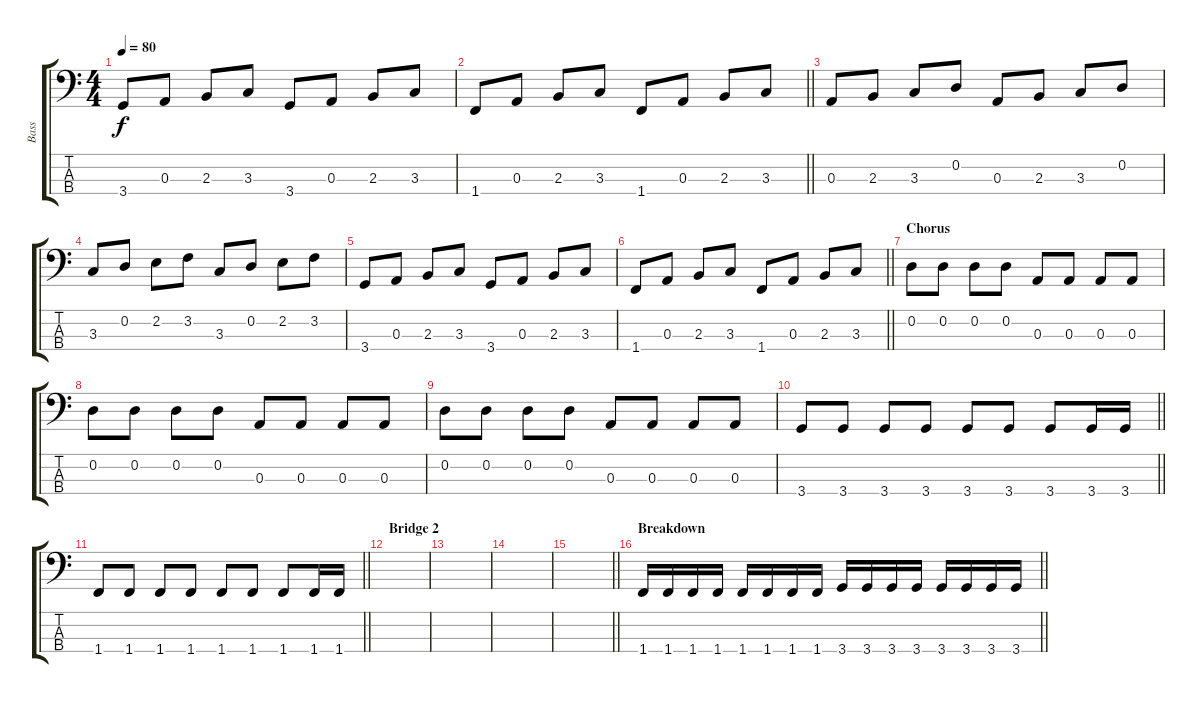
\track ("Bass " "Bass ") {instrument electricbassfinger}
\staff {score tabs}
\tuning (G2 D2 A1 E1) {hide}
\ts (4 4)
\tempo 80
\clef f4
\ks c
3.4.8{dy f} 0.3.8 2.3.8 3.3.8 3.4.8 0.3.8 2.3.8 3.3.8 |
\barLineRight lightlight
1.4.8 0.3.8 2.3.8 3.3.8 1.4.8 0.3.8 2.3.8 3.3.8 |
0.3.8 2.3.8 3.3.8 0.2.8 0.3.8 2.3.8 3.3.8 0.2.8 |
3.3.8 0.2.8 2.2.8 3.2.8 3.3.8 0.2.8 2.2.8 3.2.8 |
3.4.8 0.3.8 2.3.8 3.3.8 3.4.8 0.3.8 2.3.8 3.3.8 |
\barLineRight lightlight
1.4.8 0.3.8 2.3.8 3.3.8 1.4.8 0.3.8 2.3.8 3.3.8 |
\section ("" "Chorus")
0.2.8 0.2.8 0.2.8 0.2.8 0.3.8 0.3.8 0.3.8 0.3.8 |
0.2.8 0.2.8 0.2.8 0.2.8 0.3.8 0.3.8 0.3.8 0.3.8 |
0.2.8 0.2.8 0.2.8 0.2.8 0.3.8 0.3.8 0.3.8 0.3.8 |
\barLineRight lightlight
3.4.8 3.4.8 3.4.8 3.4.8 3.4.8 3.4.8 3.4.8 3.4.16 3.4.16 |
\barLineRight lightlight
1.4.8 1.4.8 1.4.8 1.4.8 1.4.8 1.4.8 1.4.8 1.4.16 1.4.16 |
\section ("" "Bridge 2")
|
|
|
\barLineRight lightlight
|
\section ("" "Breakdown")
\barLineRight lightlight
1.4.16 1.4.16 1.4.16 1.4.16 1.4.16 1.4.16 1.4.16 1.4.16 3.4.16 3.4.16 3.4.16 3.4.16 3.4.16 3.4.16 3.4.16 3.4.16
